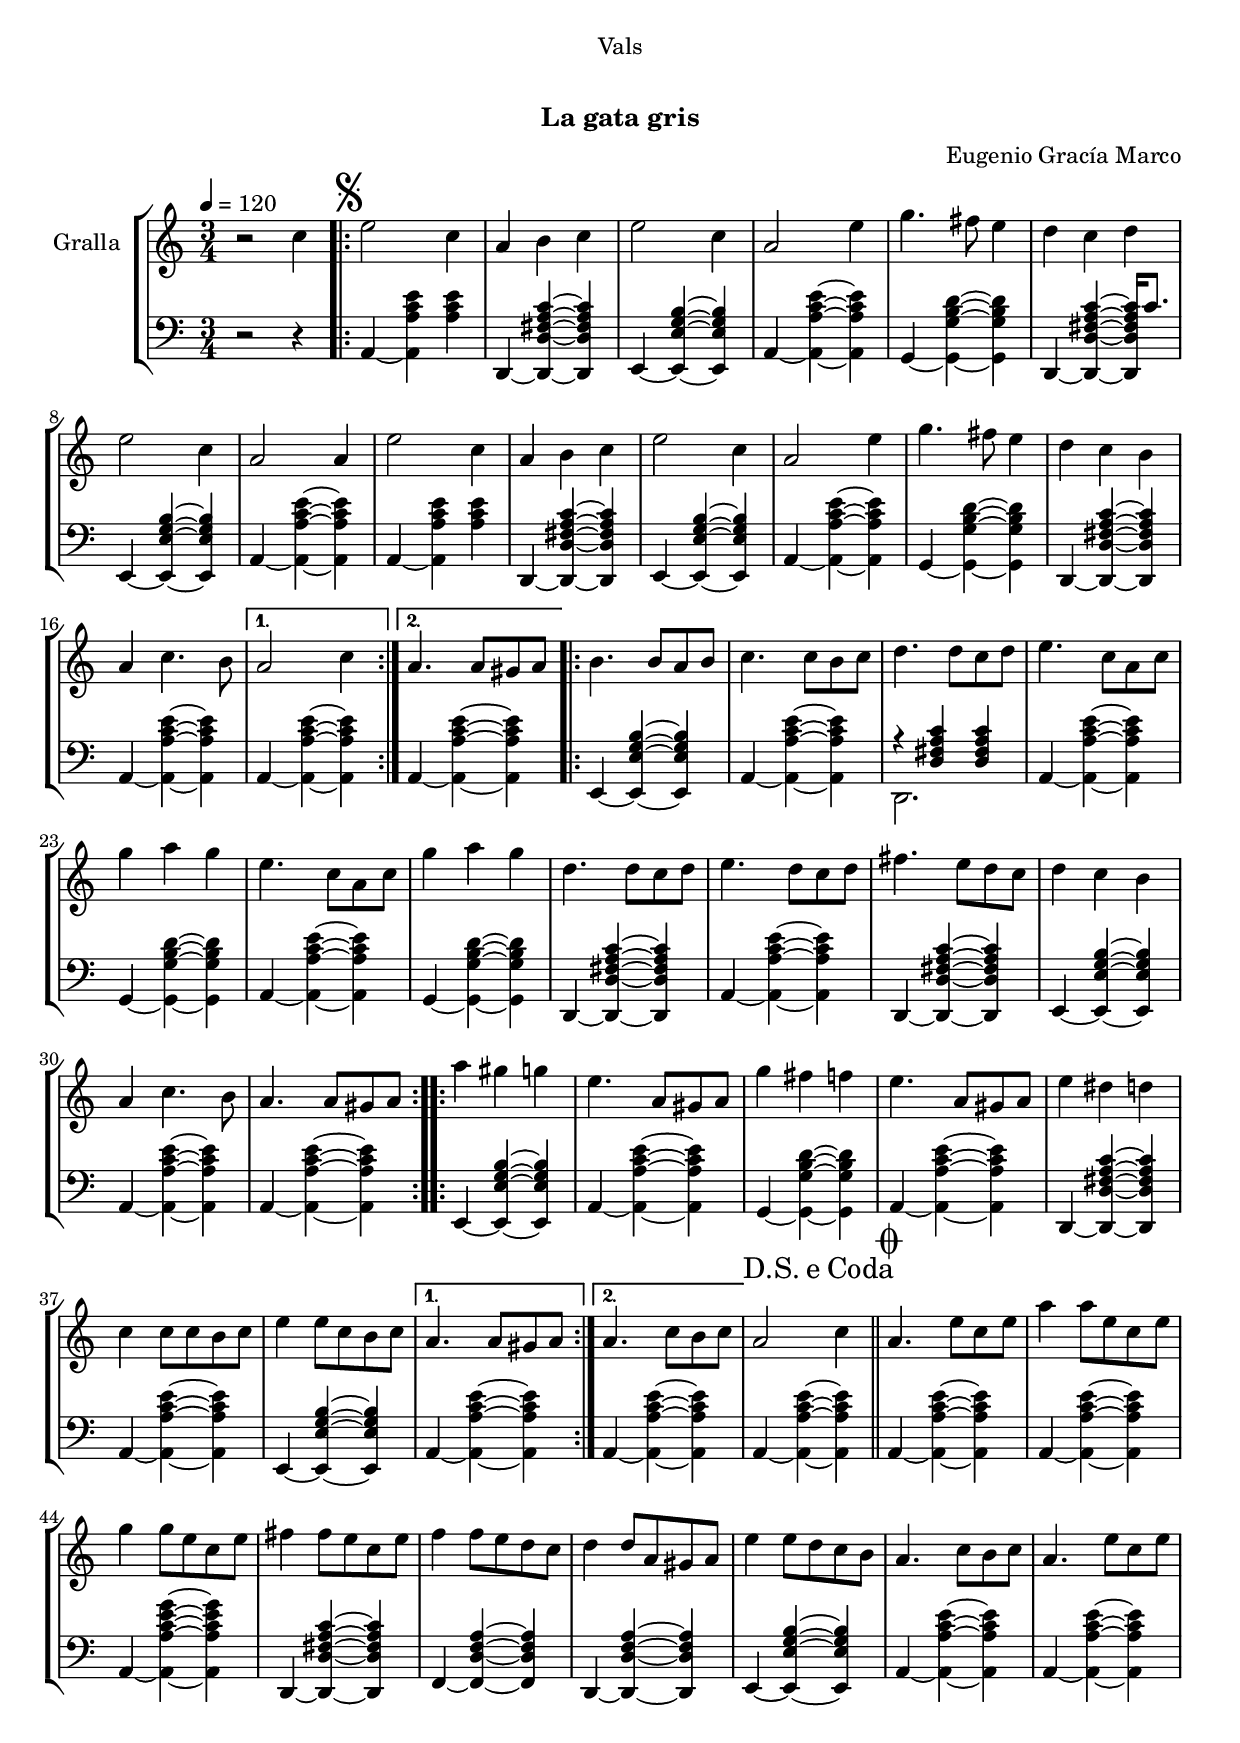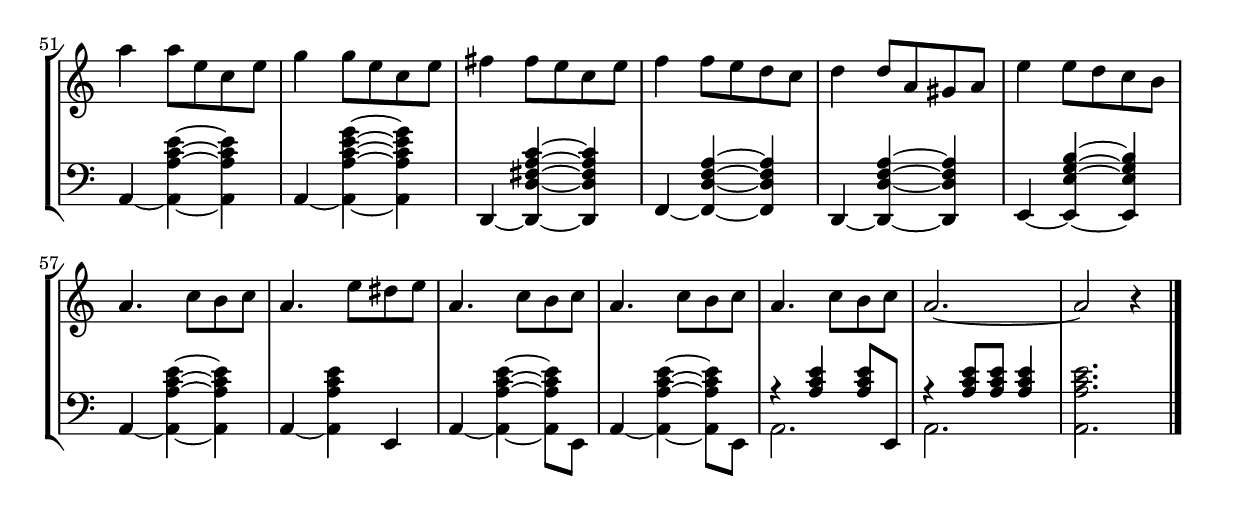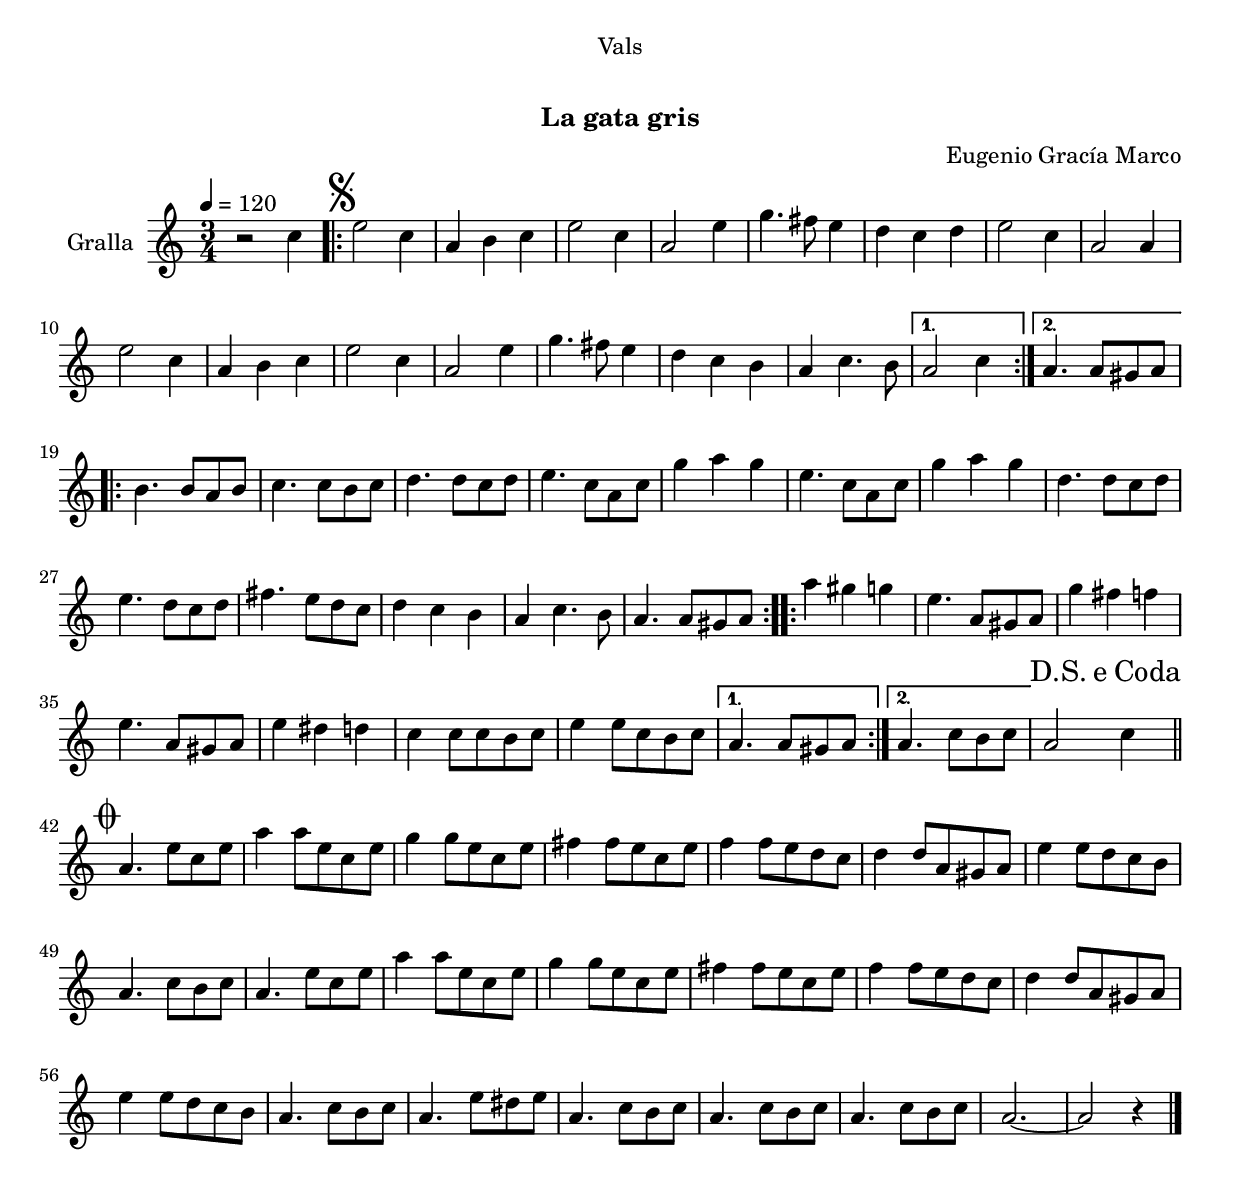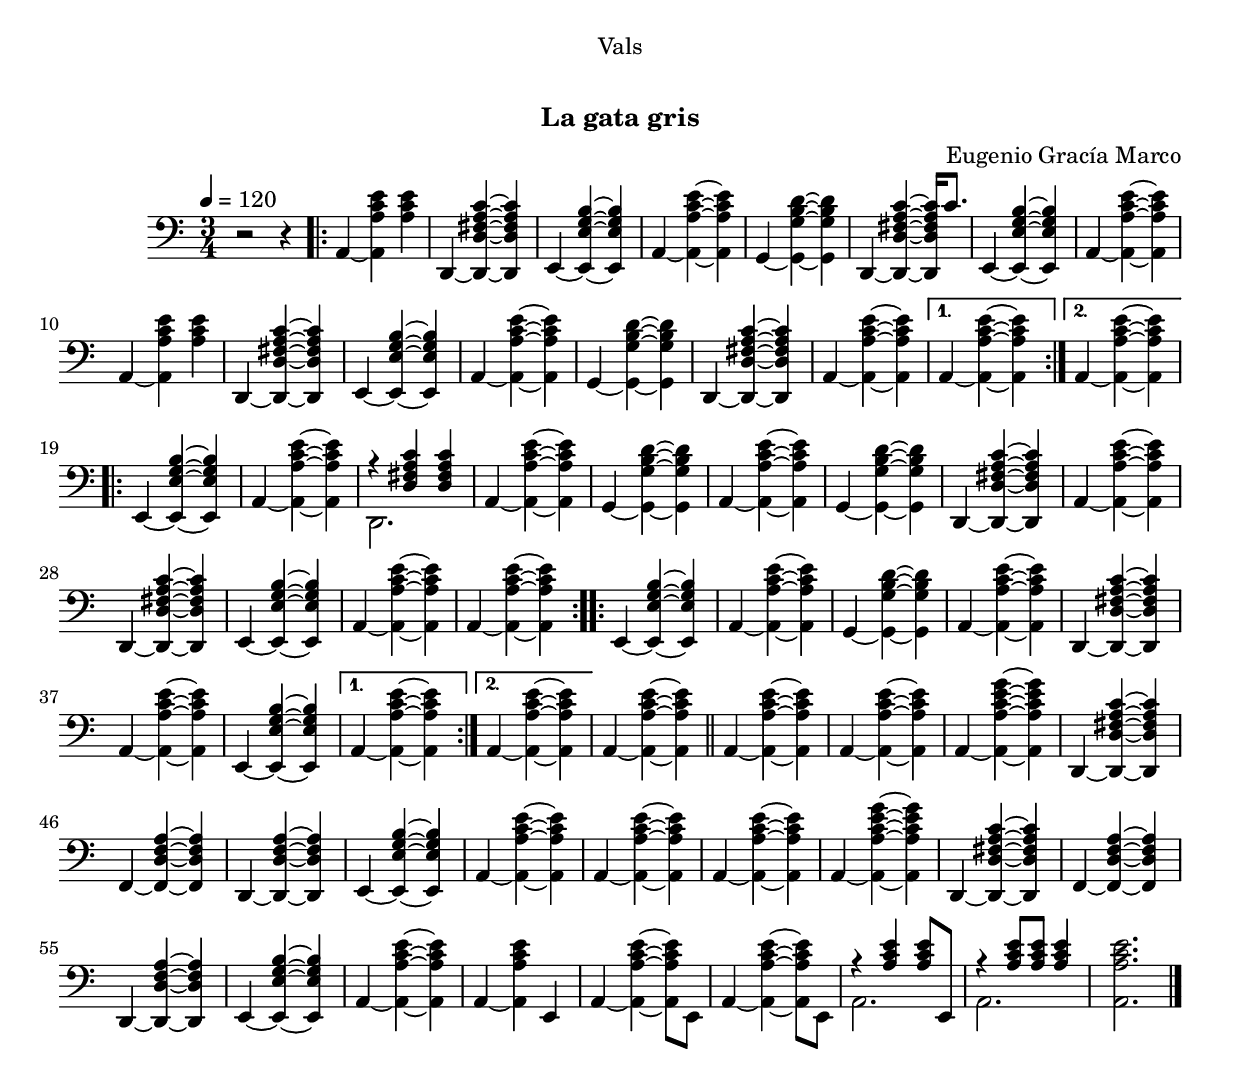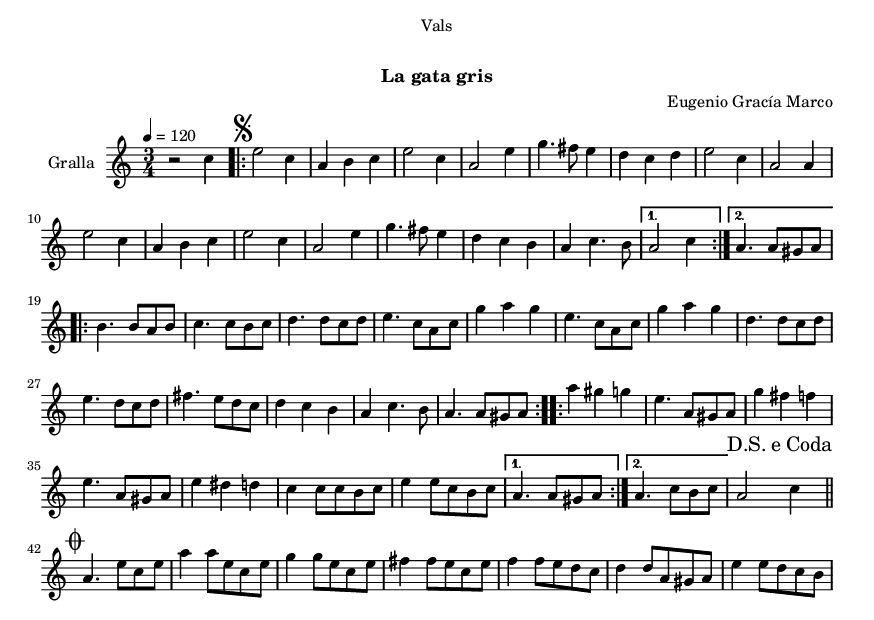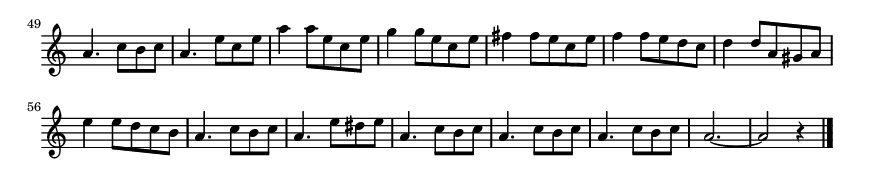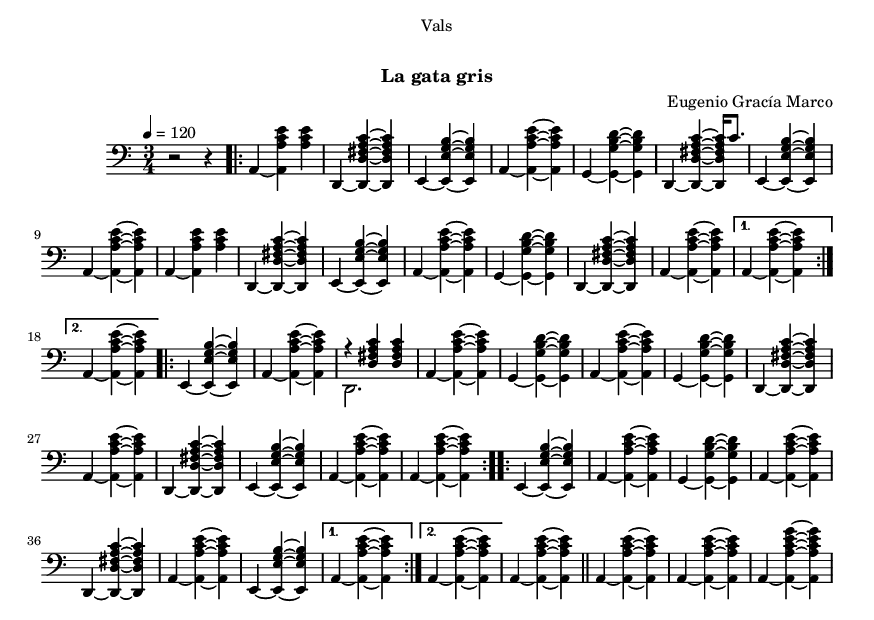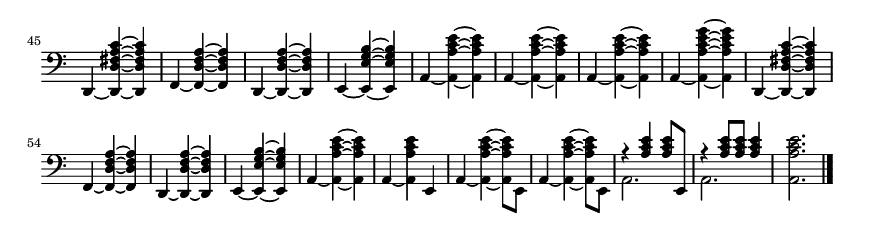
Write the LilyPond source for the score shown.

\version "2.16.0"

\header {
  dedication="Vals"
  title="   "
  subtitle="La gata gris"
  subsubtitle=""
  poet=""
  meter=""
  piece=""
  composer="Eugenio Gracía Marco"
  arranger=""
  opus=""
  instrument=""
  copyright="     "
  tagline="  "
}

liniaroAa =
\relative c''
{
  \tempo 4=120
  \clef treble
  \key c \major
  \time 3/4
  r2 c4  |
  \repeat volta 2 { \mark \markup {\musicglyph #"scripts.segno"} e2 c4  |
  a4 b c  |
  e2 c4  |
  %05
  a2 e'4  |
  g4. fis8 e4  |
  d4 c d  |
  e2 c4  |
  a2 a4  |
  %10
  e'2 c4  |
  a4 b c  |
  e2 c4  |
  a2 e'4  |
  g4. fis8 e4  |
  %15
  d4 c b  |
  a4 c4. b8 }
  \alternative { { a2 c4 }
  { a4. a8 gis a } }
  \repeat volta 2 { b4. b8 a b  |
  %20
  c4. c8 b c  |
  d4. d8 c d  |
  e4. c8 a c  |
  g'4 a g  |
  e4. c8 a c  |
  %25
  g'4 a g  |
  d4. d8 c d  |
  e4. d8 c d  |
  fis4. e8 d c  |
  d4 c b  |
  %30
  a4 c4. b8  |
  a4. a8 gis a  | }
  \repeat volta 2 { a'4 gis g  |
  e4. a,8 gis a  |
  g'4 fis f  |
  %35
  e4. a,8 gis a  |
  e'4 dis d  |
  c4 c8 c b c  |
  e4 e8 c b c }
  \alternative { { a4. a8 gis a }
  %40
  {  a4. c8 b c } }
  \mark \markup {D.S. e Coda} a2 c4  \bar "||"
  \mark \markup {\musicglyph #"scripts.coda"} a4. e'8 c e  |
  a4 a8 e c e  |
  g4 g8 e c e  |
  %45
  fis4 fis8 e c e  |
  f4 f8 e d c  |
  d4 d8 a gis a  |
  e'4 e8 d c b  |
  a4. c8 b c  |
  %50
  a4. e'8 c e  |
  a4 a8 e c e  |
  g4 g8 e c e  |
  fis4 fis8 e c e  |
  f4 f8 e d c  |
  %55
  d4 d8 a gis a  |
  e'4 e8 d c b  |
  a4. c8 b c  |
  a4. e'8 dis e  |
  a,4. c8 b c  |
  %60
  a4. c8 b c  |
  a4. c8 b c  |
  a2. ~  |
  a2 r4  \bar "|."
}

liniaroAb =
\relative a,
{
  \tempo 4=120
  \clef bass
  \key c \major
  \time 3/4
  r2 r4  |
  \repeat volta 2 { a4 ~ <a a' c e> <a' c e>  |
  d,,4 ~ <d d' fis a c> ~ <d d' fis a c>  |
  e4 ~ <e e' g b> ~ <e e' g b>  |
  %05
  a4 ~ <a a' c e> ~ <a a' c e>  |
  g4 ~ <g g' b d> ~ <g g' b d>  |
  d4 ~ <d d' fis a c> ~ <d d' fis a c>16 c''8.  |
  e,,4 ~ <e e' g b> ~ <e e' g b>  |
  a4 ~ <a a' c e> ~ <a a' c e>  |
  %10
  a4 ~ <a a' c e> <a' c e>  |
  d,,4 ~ <d d' fis a c> ~ <d d' fis a c>  |
  e4 ~ <e e' g b> ~ <e e' g b>  |
  a4 ~ <a a' c e> ~ <a a' c e>  |
  g4 ~ <g g' b d> ~ <g g' b d>  |
  %15
  d4 ~ <d d' fis a c> ~ <d d' fis a c>  |
  a'4 ~ <a a' c e> ~ <a a' c e> }
  \alternative { { a4 ~ <a a' c e> ~ <a a' c e> }
  { a4 ~ <a a' c e> ~ <a a' c e> } }
  \repeat volta 2 { e4 ~ <e e' g b> ~ <e e' g b>  |
  %20
  a4 ~ <a a' c e> ~ <a a' c e>  |
  << { r4 <d fis a c> <d fis a c> } \\ { d,2. } >>  |
  a'4 ~ <a a' c e> ~ <a a' c e>  |
  g4 ~ <g g' b d> ~ <g g' b d>  |
  a4 ~ <a a' c e> ~ <a a' c e>  |
  %25
  g4 ~ <g g' b d> ~ <g g' b d>  |
  d4 ~ <d d' fis a c> ~ <d d' fis a c>  |
  a'4 ~ <a a' c e> ~ <a a' c e>  |
  d,4 ~ <d d' fis a c> ~ <d d' fis a c>  |
  e4 ~ <e e' g b> ~ <e e' g b>  |
  %30
  a4 ~ <a a' c e> ~ <a a' c e>  |
  a4 ~ <a a' c e> ~ <a a' c e>  | }
  \repeat volta 2 { e4 ~ <e e' g b> ~ <e e' g b>  |
  a4 ~ <a a' c e> ~ <a a' c e>  |
  g4 ~ <g g' b d> ~ <g g' b d>  |
  %35
  a4 ~ <a a' c e> ~ <a a' c e>  |
  d,4 ~ <d d' fis a c> ~ <d d' fis a c>  |
  a'4 ~ <a a' c e> ~ <a a' c e>  |
  e4 ~ <e e' g b> ~ <e e' g b> }
  \alternative { { a4 ~ <a a' c e> ~ <a a' c e> }
  %40
  { a4 ~ <a a' c e> ~ <a a' c e> } }
  a4 ~ <a a' c e> ~ <a a' c e>  \bar "||"
  a4 ~ <a a' c e> ~ <a a' c e>  |
  a4 ~ <a a' c e> ~ <a a' c e>  |
  a4 ~ <a a' c e g> ~ <a a' c e g>  |
  %45
  d,4 ~ <d d' fis a c> ~ <d d' fis a c>  |
  f4 ~ <f d' f a> ~ <f d' f a>  |
  d4 ~ <d d' f a> ~ <d d' f a>  |
  e4 ~ <e e' g b> ~ <e e' g b>  |
  a4 ~ <a a' c e> ~ <a a' c e>  |
  %50
  a4 ~ <a a' c e> ~ <a a' c e>  |
  a4 ~ <a a' c e> ~ <a a' c e>  |
  a4 ~ <a a' c e g> ~ <a a' c e g>  |
  d,4 ~ <d d' fis a c> ~ <d d' fis a c>  |
  f4 ~ <f d' f a> ~ <f d' f a>  |
  %55
  d4 ~ <d d' f a> ~ <d d' f a>  |
  e4 ~ <e e' g b> ~ <e e' g b>  |
  a4 ~ <a a' c e> ~ <a a' c e>  |
  a4 ~ <a a' c e> e  |
  a4 ~ <a a' c e> ~ <a a' c e>8 e  |
  %60
  a4 ~ <a a' c e> ~ <a a' c e>8 e  |
  << { r4 <a' c e> <a c e>8 e, } \\ { a2. } >>  |
  << { r4 <a' c e>8 <a c e> <a c e>4 } \\ { a,2. } >>  |
  <a a' c e>2.  \bar "|."
}

\book {

\paper {
  print-page-number = false
}

\bookpart {
  \score {
    \new StaffGroup {
      \override Score.RehearsalMark #'self-alignment-X = #LEFT
      <<
        \new Staff \with {instrumentName = #"Gralla" } \liniaroAa
        \new Staff \with {instrumentName = #"" } \liniaroAb
      >>
    }
    \layout {}
  }\score { \unfoldRepeats
    \new StaffGroup {
      \override Score.RehearsalMark #'self-alignment-X = #LEFT
      <<
        \new Staff \with {instrumentName = #"Gralla" } \liniaroAa
        \new Staff \with {instrumentName = #"" } \liniaroAb
      >>
    }
    \midi {}
  }
}

\bookpart {
  \header {}
  \score {
    \new StaffGroup {
      \override Score.RehearsalMark #'self-alignment-X = #LEFT
      <<
        \new Staff \with {instrumentName = #"Gralla" } \liniaroAa
      >>
    }
    \layout {}
  }\score { \unfoldRepeats
    \new StaffGroup {
      \override Score.RehearsalMark #'self-alignment-X = #LEFT
      <<
        \new Staff \with {instrumentName = #"Gralla" } \liniaroAa
      >>
    }
    \midi {}
  }
}

\bookpart {
  \header {}
  \score {
    \new StaffGroup {
      \override Score.RehearsalMark #'self-alignment-X = #LEFT
      <<
        \new Staff \with {instrumentName = #"" } \liniaroAb
      >>
    }
    \layout {}
  }\score { \unfoldRepeats
    \new StaffGroup {
      \override Score.RehearsalMark #'self-alignment-X = #LEFT
      <<
        \new Staff \with {instrumentName = #"" } \liniaroAb
      >>
    }
    \midi {}
  }
}

}

\book {

\paper {
  print-page-number = false
  #(set-paper-size "a6landscape")
  #(layout-set-staff-size 14)
}

\bookpart {
  \header {}
  \score {
    \new StaffGroup {
      \override Score.RehearsalMark #'self-alignment-X = #LEFT
      <<
        \new Staff \with {instrumentName = #"Gralla" } \liniaroAa
      >>
    }
    \layout {}
  }
}

\bookpart {
  \header {}
  \score {
    \new StaffGroup {
      \override Score.RehearsalMark #'self-alignment-X = #LEFT
      <<
        \new Staff \with {instrumentName = #"" } \liniaroAb
      >>
    }
    \layout {}
  }
}

}

